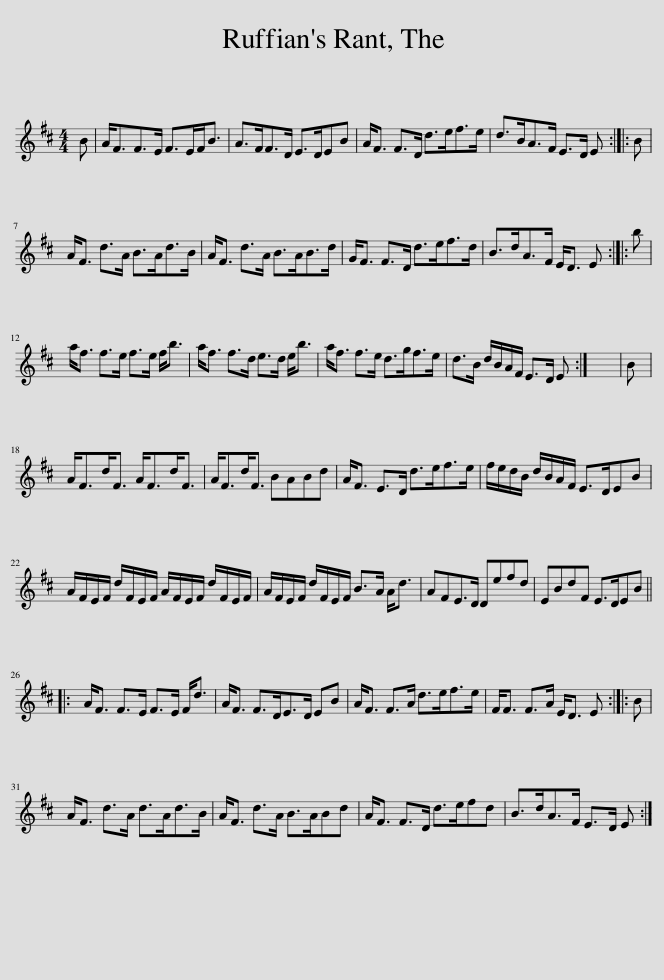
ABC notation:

X:1
L:1/8
M:4/4
I:linebreak $
K:D
V:1 treble
V:1
 B | A<FF>E F>EF<B | A>FF>D E>DEB | A<F F>D d>ef>e | d>BA>F E>D E :: %5
 B |$ A<F d>A B>Ad>B | A<F d>A B>AB>d | G<F F>D d>ef>d | B>dA>F E<D E :: %10
 b |$ a<f f>e f>e f<b | a<f f>d e>d e<b | a<f f>e d>gf>e | d>B d/B/A/F/ E>D E :| %15
 x8 | B |$ A<Fd<F A<Fd<F | A<Fd<F BABd | A<F E>D d>ef>e | %20
 f/e/d/B/ d/B/A/F/ E>DEB |$ A/F/E/F/ d/F/E/F/ A/F/E/F/ d/F/E/F/ | A/F/E/F/ d/F/E/F/ B>A A<d | AFE>D Defd | EBdF E>DEB |:$ %25
 A<F F>E F>E F<d | A<F F>DE>D EB | A<F F>A d>ef>e | F<F F>A E<D E :: B |$ %30
 A<F d>A d>Ad>B | A<F d>A B>ABd | A<F F>D d>efd | B>dA>F E>D E :| %34
